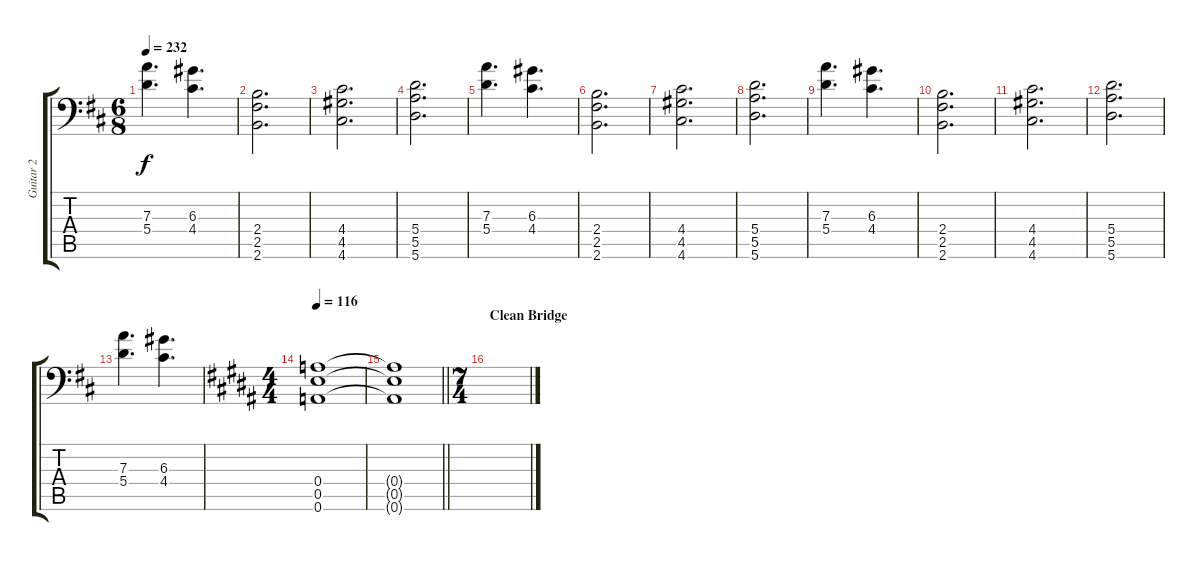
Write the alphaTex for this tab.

\track ("Guitar 2" "Guitar 2") {instrument distortionguitar}
\staff {score tabs}
\tuning (B3 Gb3 D3 A2 E2 A1) {hide}
\ts (6 8)
\tempo 232
\clef f4
\ks bminor
(7.3 5.4).4{d dy f} (6.3 4.4).4{d} |
(2.4 2.5 2.6).2{d} |
(4.4 4.5 4.6).2{d} |
(5.4 5.5 5.6).2{d} |
(7.3 5.4).4{d} (6.3 4.4).4{d} |
(2.4 2.5 2.6).2{d} |
(4.4 4.5 4.6).2{d} |
(5.4 5.5 5.6).2{d} |
(7.3 5.4).4{d} (6.3 4.4).4{d} |
(2.4 2.5 2.6).2{d} |
(4.4 4.5 4.6).2{d} |
(5.4 5.5 5.6).2{d} |
(7.3 5.4).4{d} (6.3 4.4).4{d} |
\ts (4 4)
\tempo 116
\ks g#minor
(0.4 0.5 0.6).1 |
\barLineRight lightlight
(0.4{t} 0.5{t} 0.6{t}).1 |
\ts (7 4)
\section ("" "Clean Bridge")
